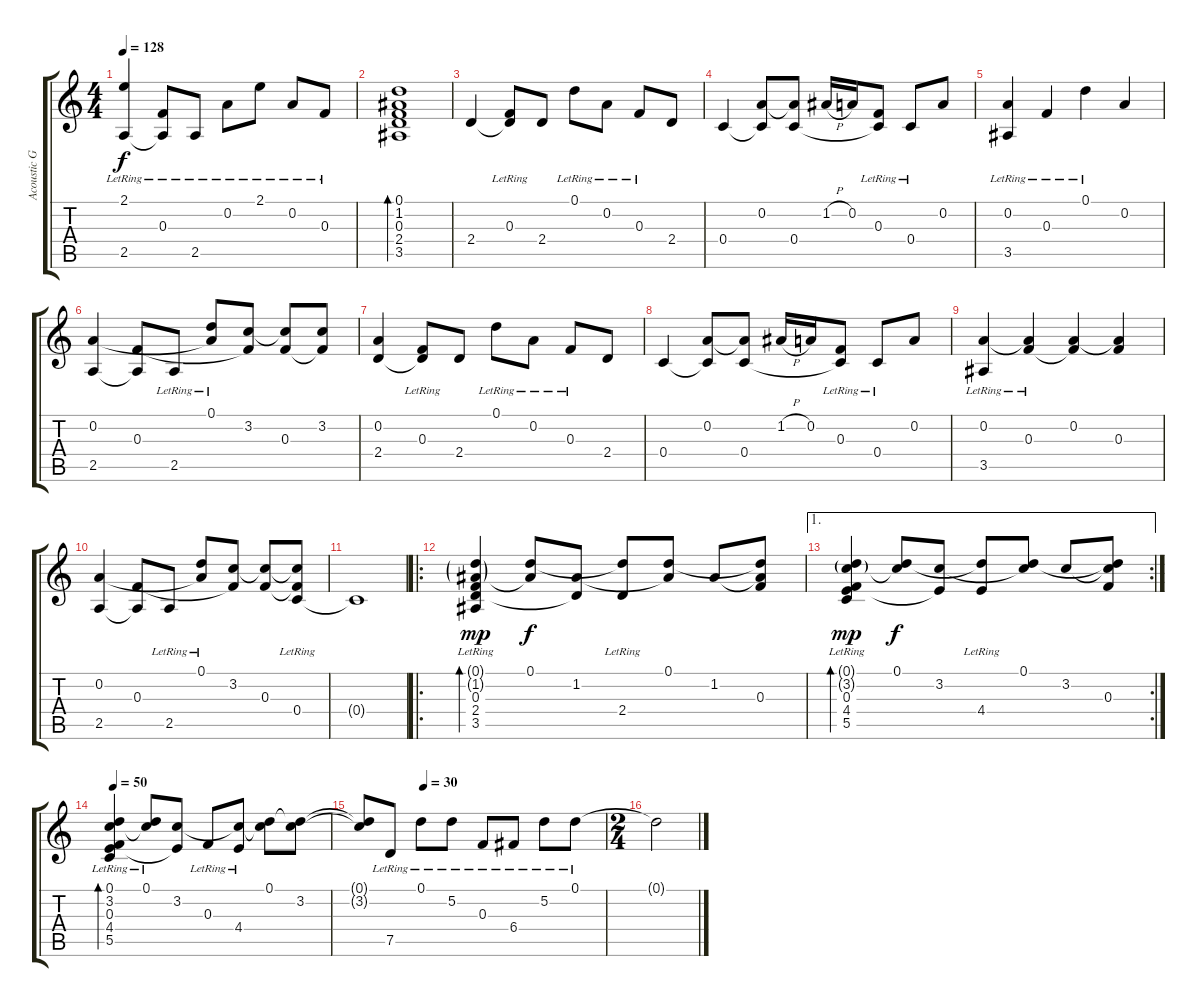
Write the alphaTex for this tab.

\track ("Acoustic Guitar" "Acoustic G") {instrument acousticguitarsteel}
\staff {score tabs}
\tuning (D4 A3 F3 C3 G2 D2) {hide}
\ts (4 4)
\tempo 128
\clef g2
\ks c
(2.1{lr} 2.5).4{dy f} (0.3{lr} 2.5{t}).8 2.5{lr}.8 0.2{lr}.8 2.1{lr}.8 0.2{lr}.8 0.3{lr}.8 |
(0.1 1.2 0.3 2.4 3.5).1{bd 240} |
2.4.4 (0.3{lr} 2.4{t}).8 2.4.8 0.1{lr}.8 0.2{lr}.8 0.3{lr}.8 2.4.8 |
0.4.4 (0.2 0.4{t}).8 (0.2{t} 0.4).8 1.2{h}.16 0.2.16 (0.3{lr} 0.4{t}).8 0.4{lr}.8 0.2.8 |
(0.2{lr} 3.5{lr}).4 0.3{lr}.4 0.1{lr}.4 0.2.4 |
(0.2 2.5).4 (0.3 2.5{t}).8 2.5{lr}.8 (0.1{lr} 0.2{t}).8 (3.2 0.3{t}).8 (3.2{t} 0.3).8 (3.2 0.3{t}).8 |
(0.2 2.4).4 (0.3{lr} 2.4{t}).8 2.4.8 0.1{lr}.8 0.2{lr}.8 0.3{lr}.8 2.4.8 |
0.4.4 (0.2 0.4{t}).8 (0.2{t} 0.4).8 1.2{h}.16 0.2.16 (0.3{lr} 0.4{t}).8 0.4{lr}.8 0.2.8 |
(0.2 3.5{lr}).4 (0.2{t} 0.3{lr}).4 (0.2 0.3{t}).4 (0.2{t} 0.3).4 |
(0.2 2.5).4 (0.3 2.5{t}).8 2.5{lr}.8 (0.1{lr} 0.2{t}).8 (3.2 0.3{t}).8 (3.2{t} 0.3).8 (3.2{t} 0.3{t} 0.4{lr}).8 |
0.4{t}.1 |
\ro
(0.1{g} 1.2{g} 0.3{lr} 2.4 3.5{lr}).4{bd 240 dy mp} (0.1 1.2{t}).8{dy f} (1.2 2.4{t}).8 (0.1{t} 2.4{lr}).8 (0.1 1.2{t}).8 1.2.8 (0.1{t} 1.2{t} 0.3).8 |
\ae 1
\rc 2
(0.1{g} 3.2{g} 0.3{lr} 4.4 5.5{lr}).4{bd 240 dy mp} (0.1 3.2{t}).8{dy f} (3.2 4.4{t}).8 (0.1{t} 4.4{lr}).8 (0.1 3.2{t}).8 3.2.8 (0.1{t} 3.2{t} 0.3).8 |
\tempo 50
(0.1 3.2 0.3{lr} 4.4 5.5{lr}).4{bd 480} (0.1{lr} 3.2{t}).8 (3.2 4.4{t}).8 0.3{lr}.8 (3.2{t} 4.4{lr}).8 (0.1 3.2{t}).8 (0.1{t} 3.2).8 |
\tempo (30 0.25)
(0.1{t} 3.2{t}).8 7.5{lr}.8 0.1{lr}.8 5.2{lr}.8 0.3{lr}.8 6.4{lr}.8 5.2{lr}.8 0.1{lr}.8 |
\ts (2 4)
0.1{t}.2
